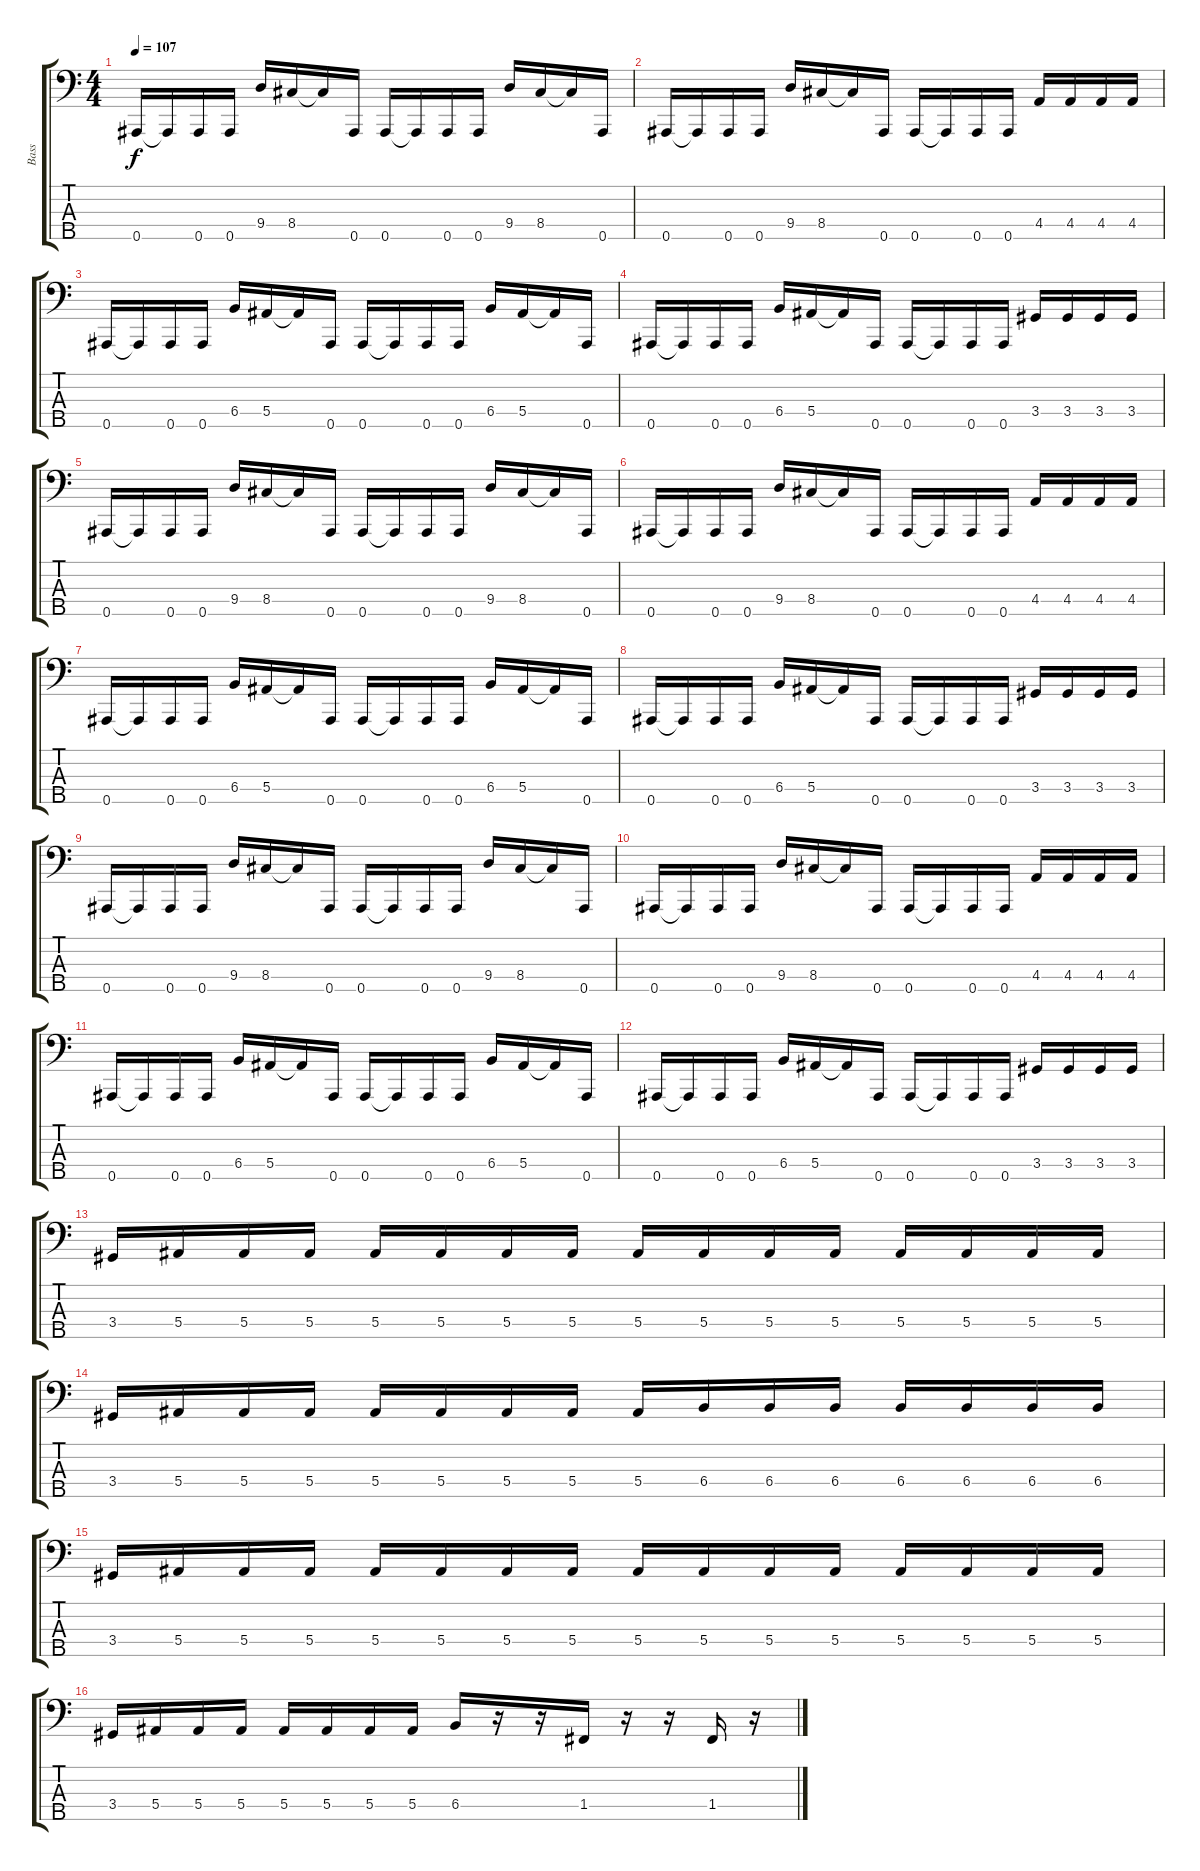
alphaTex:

\track ("Bass" "Bass") {instrument electricbasspick}
\staff {score tabs}
\tuning (G2 Eb2 Bb1 F1 Bb0) {hide}
\ts (4 4)
\tempo 107
\clef f4
\ks c
0.5.16{dy f} 0.5{t}.16 0.5.16 0.5.16 9.4.16 8.4.16 8.4{t}.16 0.5.16 0.5.16 0.5{t}.16 0.5.16 0.5.16 9.4.16 8.4.16 8.4{t}.16 0.5.16 |
0.5.16 0.5{t}.16 0.5.16 0.5.16 9.4.16 8.4.16 8.4{t}.16 0.5.16 0.5.16 0.5{t}.16 0.5.16 0.5.16 4.4.16 4.4.16 4.4.16 4.4.16 |
0.5.16 0.5{t}.16 0.5.16 0.5.16 6.4.16 5.4.16 5.4{t}.16 0.5.16 0.5.16 0.5{t}.16 0.5.16 0.5.16 6.4.16 5.4.16 5.4{t}.16 0.5.16 |
0.5.16 0.5{t}.16 0.5.16 0.5.16 6.4.16 5.4.16 5.4{t}.16 0.5.16 0.5.16 0.5{t}.16 0.5.16 0.5.16 3.4.16 3.4.16 3.4.16 3.4.16 |
0.5.16 0.5{t}.16 0.5.16 0.5.16 9.4.16 8.4.16 8.4{t}.16 0.5.16 0.5.16 0.5{t}.16 0.5.16 0.5.16 9.4.16 8.4.16 8.4{t}.16 0.5.16 |
0.5.16 0.5{t}.16 0.5.16 0.5.16 9.4.16 8.4.16 8.4{t}.16 0.5.16 0.5.16 0.5{t}.16 0.5.16 0.5.16 4.4.16 4.4.16 4.4.16 4.4.16 |
0.5.16 0.5{t}.16 0.5.16 0.5.16 6.4.16 5.4.16 5.4{t}.16 0.5.16 0.5.16 0.5{t}.16 0.5.16 0.5.16 6.4.16 5.4.16 5.4{t}.16 0.5.16 |
0.5.16 0.5{t}.16 0.5.16 0.5.16 6.4.16 5.4.16 5.4{t}.16 0.5.16 0.5.16 0.5{t}.16 0.5.16 0.5.16 3.4.16 3.4.16 3.4.16 3.4.16 |
0.5.16 0.5{t}.16 0.5.16 0.5.16 9.4.16 8.4.16 8.4{t}.16 0.5.16 0.5.16 0.5{t}.16 0.5.16 0.5.16 9.4.16 8.4.16 8.4{t}.16 0.5.16 |
0.5.16 0.5{t}.16 0.5.16 0.5.16 9.4.16 8.4.16 8.4{t}.16 0.5.16 0.5.16 0.5{t}.16 0.5.16 0.5.16 4.4.16 4.4.16 4.4.16 4.4.16 |
0.5.16 0.5{t}.16 0.5.16 0.5.16 6.4.16 5.4.16 5.4{t}.16 0.5.16 0.5.16 0.5{t}.16 0.5.16 0.5.16 6.4.16 5.4.16 5.4{t}.16 0.5.16 |
0.5.16 0.5{t}.16 0.5.16 0.5.16 6.4.16 5.4.16 5.4{t}.16 0.5.16 0.5.16 0.5{t}.16 0.5.16 0.5.16 3.4.16 3.4.16 3.4.16 3.4.16 |
3.4.16 5.4.16 5.4.16 5.4.16 5.4.16 5.4.16 5.4.16 5.4.16 5.4.16 5.4.16 5.4.16 5.4.16 5.4.16 5.4.16 5.4.16 5.4.16 |
3.4.16 5.4.16 5.4.16 5.4.16 5.4.16 5.4.16 5.4.16 5.4.16 5.4.16 6.4.16 6.4.16 6.4.16 6.4.16 6.4.16 6.4.16 6.4.16 |
3.4.16 5.4.16 5.4.16 5.4.16 5.4.16 5.4.16 5.4.16 5.4.16 5.4.16 5.4.16 5.4.16 5.4.16 5.4.16 5.4.16 5.4.16 5.4.16 |
3.4.16 5.4.16 5.4.16 5.4.16 5.4.16 5.4.16 5.4.16 5.4.16 6.4.16 r.16 r.16 1.4.16 r.16 r.16 1.4.16 r.16
